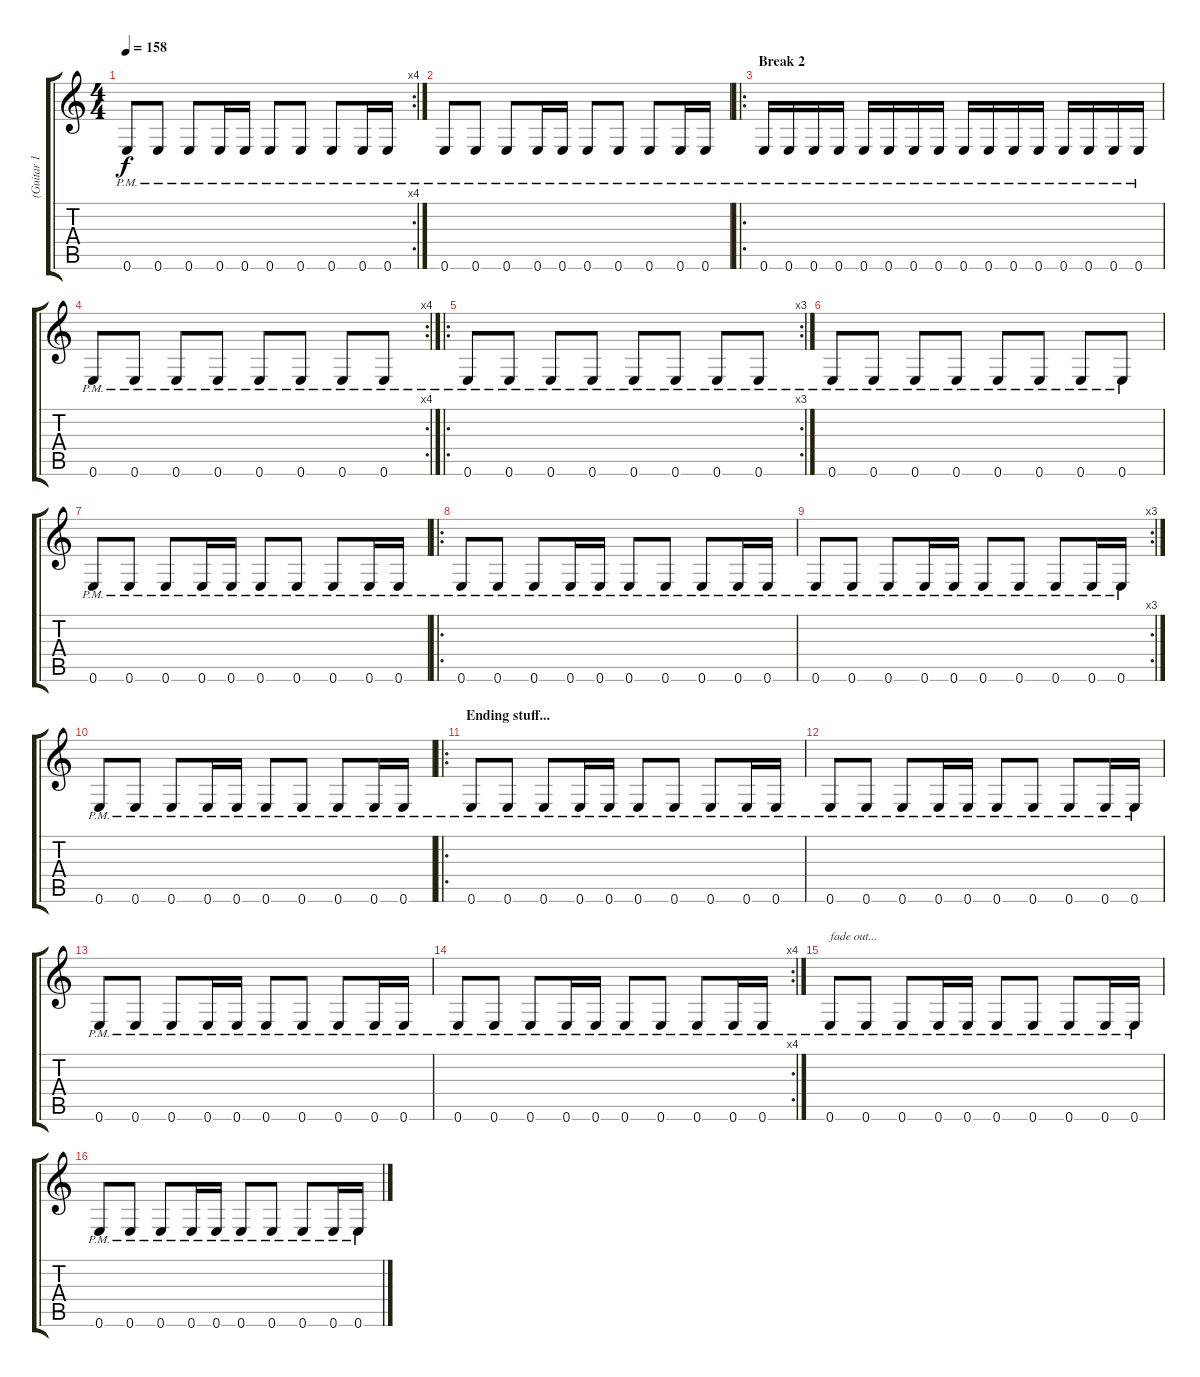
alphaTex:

\track ("(Guitar 1 - stereo separation)" "(Guitar 1 ") {instrument overdrivenguitar}
\staff {score tabs}
\tuning (E4 B3 G3 D3 A2 E2) {hide}
\rc 4
\ts (4 4)
\tempo 158
\clef g2
\ks c
0.6{pm}.8{dy f} 0.6{pm}.8 0.6{pm}.8 0.6{pm}.16 0.6{pm}.16 0.6{pm}.8 0.6{pm}.8 0.6{pm}.8 0.6{pm}.16 0.6{pm}.16 |
0.6{pm}.8 0.6{pm}.8 0.6{pm}.8 0.6{pm}.16 0.6{pm}.16 0.6{pm}.8 0.6{pm}.8 0.6{pm}.8 0.6{pm}.16 0.6{pm}.16 |
\ro
\section ("" "Break 2")
0.6{pm}.16 0.6{pm}.16 0.6{pm}.16 0.6{pm}.16 0.6{pm}.16 0.6{pm}.16 0.6{pm}.16 0.6{pm}.16 0.6{pm}.16 0.6{pm}.16 0.6{pm}.16 0.6{pm}.16 0.6{pm}.16 0.6{pm}.16 0.6{pm}.16 0.6{pm}.16 |
\rc 4
0.6{pm}.8 0.6{pm}.8 0.6{pm}.8 0.6{pm}.8 0.6{pm}.8 0.6{pm}.8 0.6{pm}.8 0.6{pm}.8 |
\ro
\rc 3
0.6{pm}.8 0.6{pm}.8 0.6{pm}.8 0.6{pm}.8 0.6{pm}.8 0.6{pm}.8 0.6{pm}.8 0.6{pm}.8 |
0.6{pm}.8 0.6{pm}.8 0.6{pm}.8 0.6{pm}.8 0.6{pm}.8 0.6{pm}.8 0.6{pm}.8 0.6{pm}.8 |
0.6{pm}.8 0.6{pm}.8 0.6{pm}.8 0.6{pm}.16 0.6{pm}.16 0.6{pm}.8 0.6{pm}.8 0.6{pm}.8 0.6{pm}.16 0.6{pm}.16 |
\ro
0.6{pm}.8 0.6{pm}.8 0.6{pm}.8 0.6{pm}.16 0.6{pm}.16 0.6{pm}.8 0.6{pm}.8 0.6{pm}.8 0.6{pm}.16 0.6{pm}.16 |
\rc 3
0.6{pm}.8 0.6{pm}.8 0.6{pm}.8 0.6{pm}.16 0.6{pm}.16 0.6{pm}.8 0.6{pm}.8 0.6{pm}.8 0.6{pm}.16 0.6{pm}.16 |
0.6{pm}.8 0.6{pm}.8 0.6{pm}.8 0.6{pm}.16 0.6{pm}.16 0.6{pm}.8 0.6{pm}.8 0.6{pm}.8 0.6{pm}.16 0.6{pm}.16 |
\ro
\section ("" "Ending stuff...")
0.6{pm}.8 0.6{pm}.8 0.6{pm}.8 0.6{pm}.16 0.6{pm}.16 0.6{pm}.8 0.6{pm}.8 0.6{pm}.8 0.6{pm}.16 0.6{pm}.16 |
0.6{pm}.8 0.6{pm}.8 0.6{pm}.8 0.6{pm}.16 0.6{pm}.16 0.6{pm}.8 0.6{pm}.8 0.6{pm}.8 0.6{pm}.16 0.6{pm}.16 |
0.6{pm}.8 0.6{pm}.8 0.6{pm}.8 0.6{pm}.16 0.6{pm}.16 0.6{pm}.8 0.6{pm}.8 0.6{pm}.8 0.6{pm}.16 0.6{pm}.16 |
\rc 4
0.6{pm}.8 0.6{pm}.8 0.6{pm}.8 0.6{pm}.16 0.6{pm}.16 0.6{pm}.8 0.6{pm}.8 0.6{pm}.8 0.6{pm}.16 0.6{pm}.16 |
0.6{pm}.8{txt "fade out..."} 0.6{pm}.8 0.6{pm}.8 0.6{pm}.16 0.6{pm}.16 0.6{pm}.8 0.6{pm}.8 0.6{pm}.8 0.6{pm}.16 0.6{pm}.16 |
0.6{pm}.8 0.6{pm}.8 0.6{pm}.8 0.6{pm}.16 0.6{pm}.16 0.6{pm}.8 0.6{pm}.8 0.6{pm}.8 0.6{pm}.16 0.6{pm}.16
